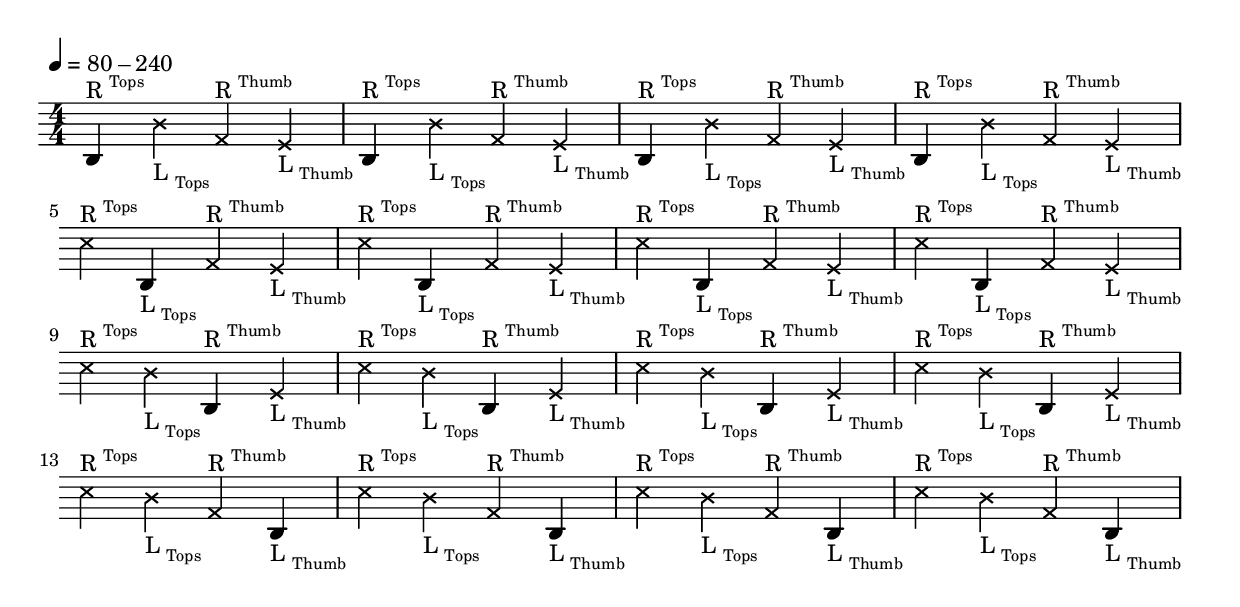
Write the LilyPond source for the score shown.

\version "2.24.1"
\include "../../global.ly"

\layout {
  indent = -3.5
}

\relative {
  \defaultScoreSettings
  \tempo 4 = 80 - 240
  \time 4/4

  \rimNote

  \repeat unfold 4 {  \once \defaultNote b4^\RTopsTop                    b'_\LTopsBtm                     f^\RThumbTop                     e_\LThumbBtm } \break
  \repeat unfold 4 {                    c'4^\RTopsTop \once \defaultNote b,_\LTopsBtm                    f'^\RThumbTop                     e_\LThumbBtm } \break
  \repeat unfold 4 {                    c'4^\RTopsTop                     b_\LTopsBtm \once \defaultNote b,^\RThumbTop                     e_\LThumbBtm } \break
  \repeat unfold 4 {                    c'4^\RTopsTop                     b_\LTopsBtm                     f^\RThumbTop \once \defaultNote b,_\LThumbBtm }

  \resetNoteHead
}